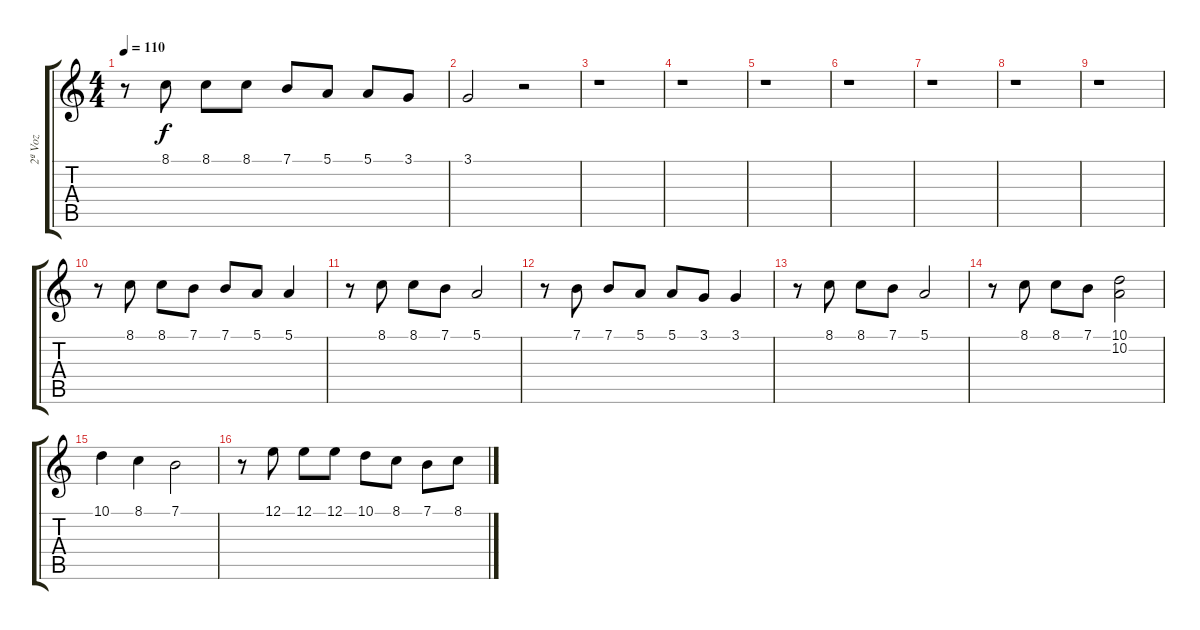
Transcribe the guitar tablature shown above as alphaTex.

\track ("2ª Voz" "2ª Voz") {instrument lead7fifths}
\staff {score tabs}
\tuning (E4 B3 G3 D3 A2 E2) {hide}
\ts (4 4)
\tempo 110
\clef g2
\ks c
r.8{dy f} 8.1.8 8.1.8 8.1.8 7.1.8 5.1.8 5.1.8 3.1.8 |
3.1.2 r.2 |
r.1 |
r.1 |
r.1 |
r.1 |
r.1 |
r.1 |
r.1 |
r.8 8.1.8 8.1.8 7.1.8 7.1.8 5.1.8 5.1.4 |
r.8 8.1.8 8.1.8 7.1.8 5.1.2 |
r.8 7.1.8 7.1.8 5.1.8 5.1.8 3.1.8 3.1.4 |
r.8 8.1.8 8.1.8 7.1.8 5.1.2 |
r.8 8.1.8 8.1.8 7.1.8 (10.1 10.2).2 |
10.1.4 8.1.4 7.1.2 |
r.8 12.1.8 12.1.8 12.1.8 10.1.8 8.1.8 7.1.8 8.1.8
